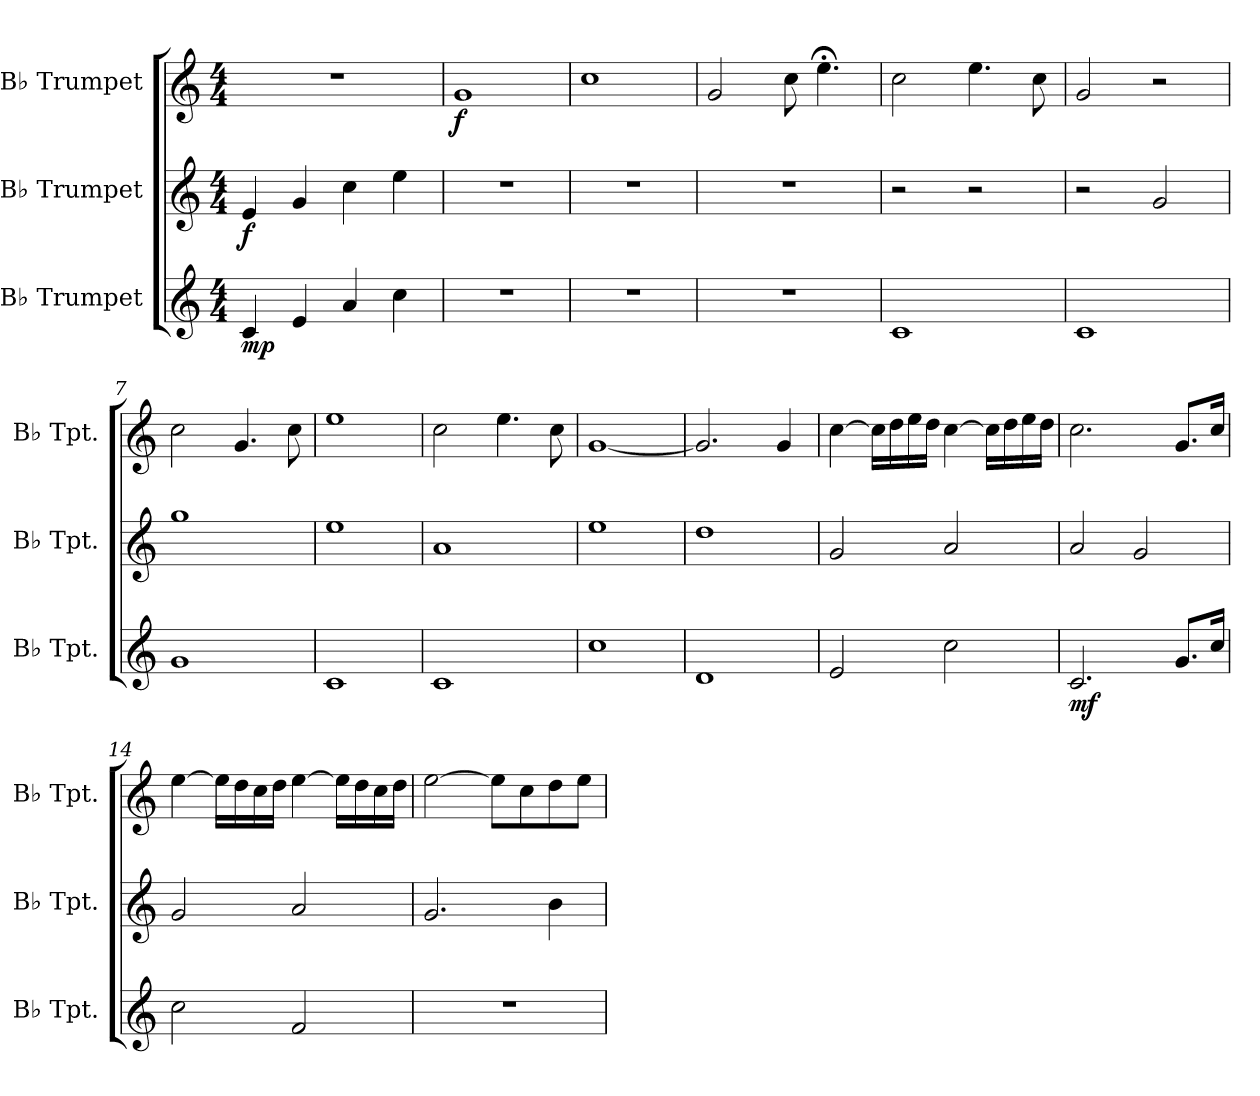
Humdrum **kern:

**kern	**dynam	**kern	**dynam	**kern	**dynam
*part3	*part3	*part2	*part2	*part1	*part1
*staff3	*staff3	*staff2	*staff2	*staff1	*staff1
*I"B♭ Trumpet	*	*I"B♭ Trumpet	*	*I"B♭ Trumpet	*
*I'B♭ Tpt.	*	*I'B♭ Tpt.	*	*I'B♭ Tpt.	*
*clefG2	*	*clefG2	*	*clefG2	*
*ITrd1c2	*	*ITrd1c2	*	*ITrd1c2	*
*k[b-e-]	*	*k[b-e-]	*	*k[b-e-]	*
*M4/4	*	*M4/4	*	*M4/4	*
*MM60	*	*MM60	*	*MM60	*
=1	=1	=1	=1	=1	=1
!	!LO:DY:b	!	!LO:DY:b	!	!
4B-/	mp	4d/	f	1r	.
4d/	.	4f/	.	.	.
4g/	.	4b-\	.	.	.
4b-\	.	4dd\	.	.	.
=2	=2	=2	=2	=2	=2
!	!	!	!	!	!LO:DY:b
1r	.	1r	.	1f	f
=3	=3	=3	=3	=3	=3
1r	.	1r	.	1b-	.
=4	=4	=4	=4	=4	=4
1r	.	1r	.	2f/	.
.	.	.	.	8b-\	.
.	.	.	.	4.dd;<\	.
=5	=5	=5	=5	=5	=5
1B-	.	2r	.	2b-\	.
.	.	2r	.	4.dd\	.
.	.	.	.	8b-\	.
=6	=6	=6	=6	=6	=6
1B-	.	2r	.	2f/	.
.	.	2f/	.	2r	.
=7	=7	=7	=7	=7	=7
1f	.	1ff	.	2b-\	.
.	.	.	.	4.f/	.
.	.	.	.	8b-\	.
=8	=8	=8	=8	=8	=8
1B-	.	1dd	.	1dd	.
=9	=9	=9	=9	=9	=9
1B-	.	1g	.	2b-\	.
.	.	.	.	4.dd\	.
.	.	.	.	8b-\	.
=10	=10	=10	=10	=10	=10
1b-	.	1dd	.	[1f	.
=11	=11	=11	=11	=11	=11
1c	.	1cc	.	2.f/]	.
.	.	.	.	4f/	.
!!LO:LB:g=z
=12	=12	=12	=12	=12	=12
2d/	.	2f/	.	[4b-\	.
.	.	.	.	16b-\LL]	.
.	.	.	.	16cc\	.
.	.	.	.	16dd\	.
.	.	.	.	16cc\JJ	.
2b-\	.	2g/	.	[4b-\	.
.	.	.	.	16b-\LL]	.
.	.	.	.	16cc\	.
.	.	.	.	16dd\	.
.	.	.	.	16cc\JJ	.
=13	=13	=13	=13	=13	=13
!	!LO:DY:b	!	!	!	!
2.B-/	mf	2g/	.	2.b-\	.
.	.	2f/	.	.	.
8.f/L	.	.	.	8.f/L	.
16b-/Jk	.	.	.	16b-/Jk	.
=14	=14	=14	=14	=14	=14
2b-\	.	2f/	.	[4dd\	.
.	.	.	.	16dd\LL]	.
.	.	.	.	16cc\	.
.	.	.	.	16b-\	.
.	.	.	.	16cc\JJ	.
2e-/	.	2g/	.	[4dd\	.
.	.	.	.	16dd\LL]	.
.	.	.	.	16cc\	.
.	.	.	.	16b-\	.
.	.	.	.	16cc\JJ	.
=15	=15	=15	=15	=15	=15
1r	.	2.f/	.	[2dd\	.
.	.	.	.	8dd\L]	.
.	.	.	.	8b-\	.
.	.	4a\	.	8cc\	.
.	.	.	.	8dd\J	.
=	=	=	=	=	=
*-	*-	*-	*-	*-	*-
